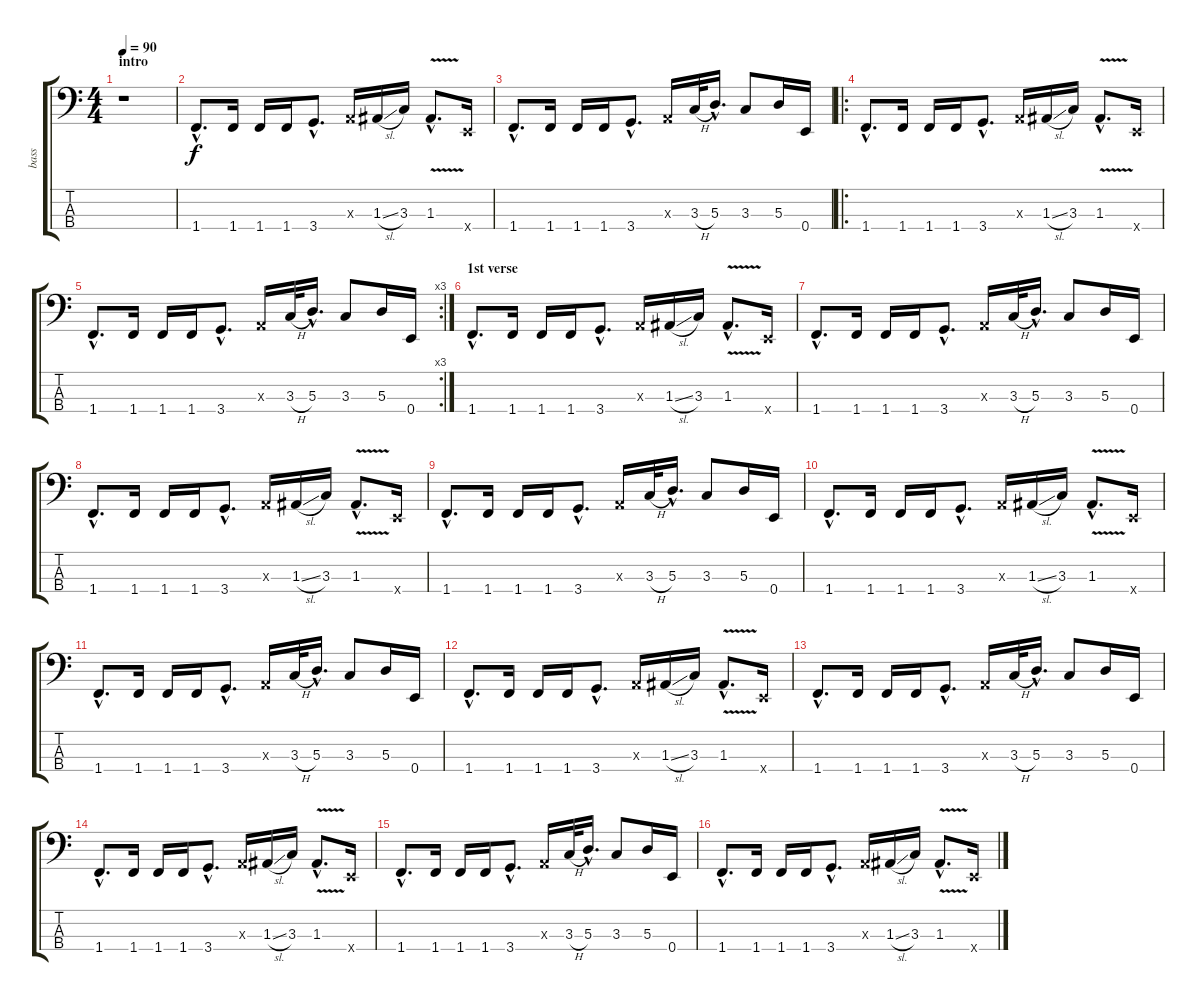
\track ("bass" "bass") {instrument fretlessbass}
\staff {score tabs}
\tuning (G2 D2 A1 E1) {hide}
\ts (4 4)
\section ("" "intro")
\tempo 90
\clef f4
\ks c
r.1{dy f instrument fretlessbass} |
1.4{hac}.8{d} 1.4.16 1.4.16 1.4.16 3.4{hac}.8{d} 0.3{x}.16 1.3{sl}.16 3.3.16 1.3{v hac}.8{d} 0.4{x}.16 |
1.4{hac}.8{d} 1.4.16 1.4.16 1.4.16 3.4{hac}.8{d} 0.3{x}.16 3.3{h}.32 5.3{hac}.16{d} 3.3.8 5.3.16 0.4.16 |
\ro
1.4{hac}.8{d} 1.4.16 1.4.16 1.4.16 3.4{hac}.8{d} 0.3{x}.16 1.3{sl}.16 3.3.16 1.3{v hac}.8{d} 0.4{x}.16 |
\rc 3
1.4{hac}.8{d} 1.4.16 1.4.16 1.4.16 3.4{hac}.8{d} 0.3{x}.16 3.3{h}.32 5.3{hac}.16{d} 3.3.8 5.3.16 0.4.16 |
\section ("" "1st verse")
1.4{hac}.8{d} 1.4.16 1.4.16 1.4.16 3.4{hac}.8{d} 0.3{x}.16 1.3{sl}.16 3.3.16 1.3{v hac}.8{d} 0.4{x}.16 |
1.4{hac}.8{d} 1.4.16 1.4.16 1.4.16 3.4{hac}.8{d} 0.3{x}.16 3.3{h}.32 5.3{hac}.16{d} 3.3.8 5.3.16 0.4.16 |
1.4{hac}.8{d} 1.4.16 1.4.16 1.4.16 3.4{hac}.8{d} 0.3{x}.16 1.3{sl}.16 3.3.16 1.3{v hac}.8{d} 0.4{x}.16 |
1.4{hac}.8{d} 1.4.16 1.4.16 1.4.16 3.4{hac}.8{d} 0.3{x}.16 3.3{h}.32 5.3{hac}.16{d} 3.3.8 5.3.16 0.4.16 |
1.4{hac}.8{d} 1.4.16 1.4.16 1.4.16 3.4{hac}.8{d} 0.3{x}.16 1.3{sl}.16 3.3.16 1.3{v hac}.8{d} 0.4{x}.16 |
1.4{hac}.8{d} 1.4.16 1.4.16 1.4.16 3.4{hac}.8{d} 0.3{x}.16 3.3{h}.32 5.3{hac}.16{d} 3.3.8 5.3.16 0.4.16 |
1.4{hac}.8{d} 1.4.16 1.4.16 1.4.16 3.4{hac}.8{d} 0.3{x}.16 1.3{sl}.16 3.3.16 1.3{v hac}.8{d} 0.4{x}.16 |
1.4{hac}.8{d} 1.4.16 1.4.16 1.4.16 3.4{hac}.8{d} 0.3{x}.16 3.3{h}.32 5.3{hac}.16{d} 3.3.8 5.3.16 0.4.16 |
1.4{hac}.8{d} 1.4.16 1.4.16 1.4.16 3.4{hac}.8{d} 0.3{x}.16 1.3{sl}.16 3.3.16 1.3{v hac}.8{d} 0.4{x}.16 |
1.4{hac}.8{d} 1.4.16 1.4.16 1.4.16 3.4{hac}.8{d} 0.3{x}.16 3.3{h}.32 5.3{hac}.16{d} 3.3.8 5.3.16 0.4.16 |
1.4{hac}.8{d} 1.4.16 1.4.16 1.4.16 3.4{hac}.8{d} 0.3{x}.16 1.3{sl}.16 3.3.16 1.3{v hac}.8{d} 0.4{x}.16
